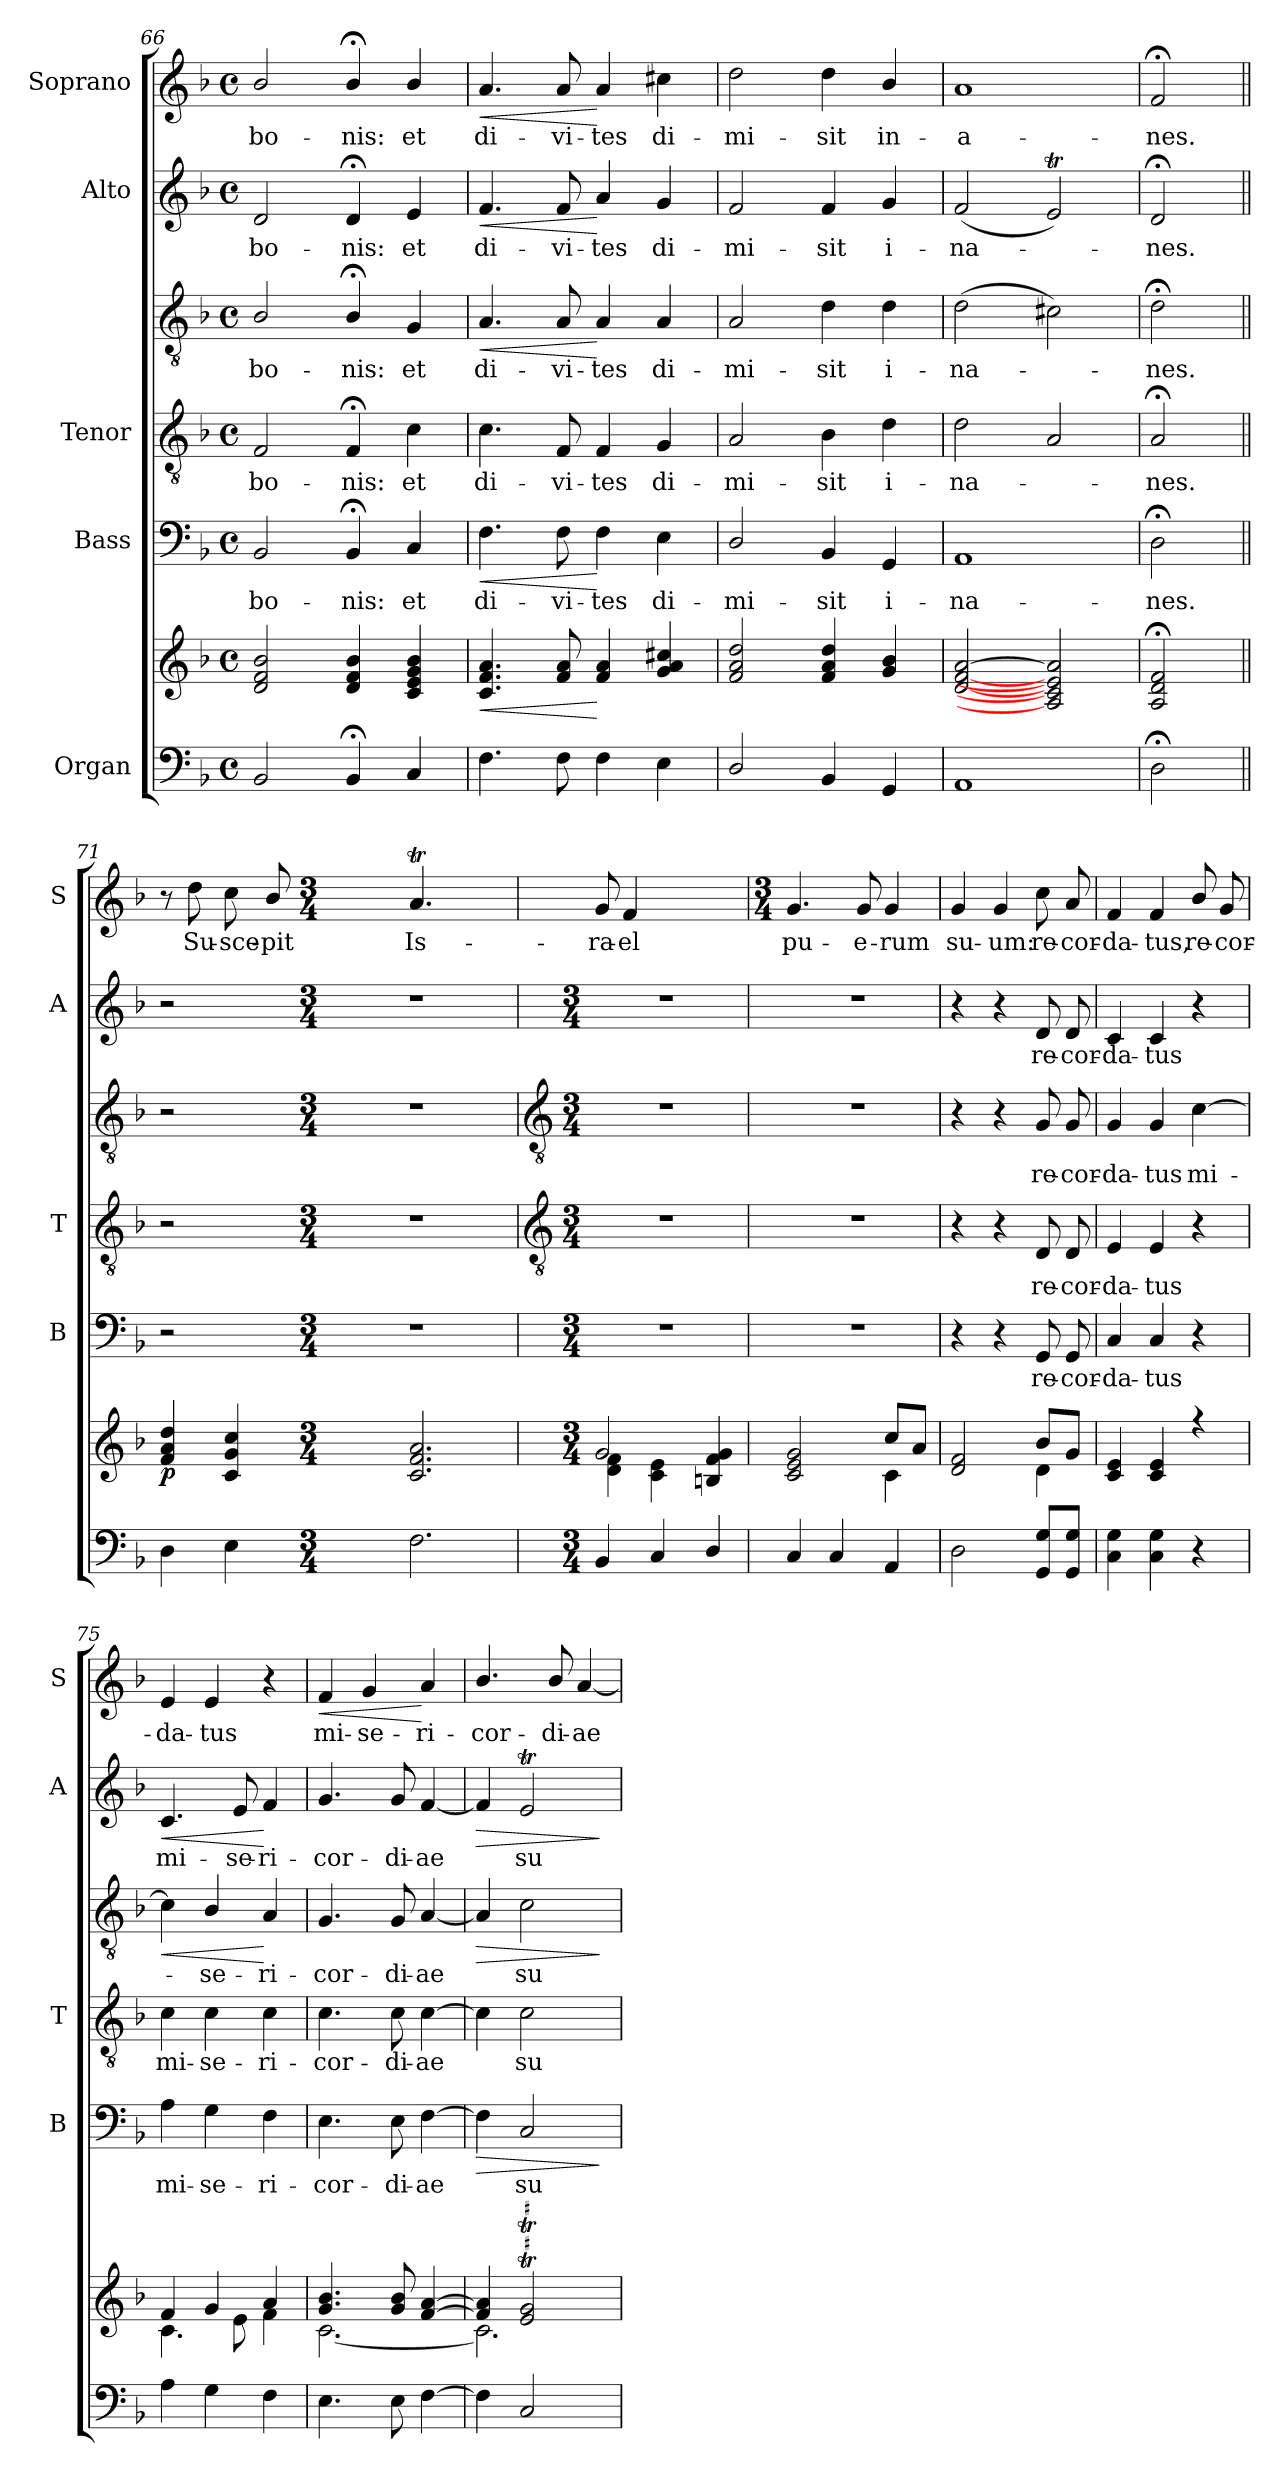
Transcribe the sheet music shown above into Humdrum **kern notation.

**kern	**kern	**dynam	**kern	**text	**dynam	**kern	**text	**kern	**text	**dynam	**kern	**text	**dynam	**kern	**text	**dynam
*part5	*part5	*part5	*part4	*part4	*part4	*part3	*part3	*part3	*part3	*part3	*part2	*part2	*part2	*part1	*part1	*part1
*staff7	*staff6	*staff6/7	*staff5	*staff5	*staff5	*staff4	*staff4	*staff3	*staff3	*staff3/4	*staff2	*staff2	*staff2	*staff1	*staff1	*staff1
*I"Organ	*	*	*I"Bass	*	*	*I"Tenor	*	*	*	*	*I"Alto	*	*	*I"Soprano	*	*
*	*	*	*I'B	*	*	*I'T	*	*	*	*	*I'A	*	*	*I'S	*	*
*clefF4	*clefG2	*	*clefF4	*	*	*clefGv2	*	*clefGv2	*	*	*clefG2	*	*	*clefG2	*	*
*k[b-]	*k[b-]	*	*k[b-]	*	*	*k[b-]	*	*k[b-]	*	*	*k[b-]	*	*	*k[b-]	*	*
*F:	*F:	*	*F:	*	*	*F:	*	*F:	*	*	*F:	*	*	*F:	*	*
*M4/4	*M4/4	*	*M4/4	*	*	*M4/4	*	*M4/4	*	*	*M4/4	*	*	*M4/4	*	*
*met(c)	*met(c)	*	*met(c)	*	*	*met(c)	*	*met(c)	*	*	*met(c)	*	*	*met(c)	*	*
=66	=66	=66	=66	=66	=66	=66	=66	=66	=66	=66	=66	=66	=66	=66	=66	=66
!	!	!	!	!LO:LY:b	!	!	!LO:LY:b	!	!LO:LY:b	!	!	!LO:LY:b	!	!	!LO:LY:b	!
2BB-	2d 2f 2b-	.	2BB-	bo-	.	2F	bo-	2B-/	bo-	.	2d	bo-	.	2b-/	bo-	.
!	!	!	!	!LO:LY:b	!	!	!LO:LY:b	!	!LO:LY:b	!	!	!LO:LY:b	!	!	!LO:LY:b	!
4BB-;<	4d 4f 4b-	.	4BB-;<	-nis:	.	4F;<	-nis:	4B-;</	-nis:	.	4d;<	-nis:	.	4b-;</	-nis:	.
!	!	!	!	!LO:LY:b	!	!	!LO:LY:b	!	!LO:LY:b	!	!	!LO:LY:b	!	!	!LO:LY:b	!
4C	4c 4e 4g 4b-	.	4C	et	.	4c	et	4G	et	.	4e	et	.	4b-/	et	.
=67	=67	=67	=67	=67	=67	=67	=67	=67	=67	=67	=67	=67	=67	=67	=67	=67
!	!	!LO:HP:b	!	!LO:LY:b	!LO:HP:b	!	!LO:LY:b	!	!LO:LY:b	!LO:HP:b	!	!LO:LY:b	!LO:HP:b	!	!LO:LY:b	!LO:HP:b
4.F	4.c 4.f 4.a	<	4.F	di-	<	4.c	-di-	4.A	di-	<	4.f	di-	<	4.a	di-	<
!	!	!	!	!LO:LY:b	!	!	!LO:LY:b	!	!LO:LY:b	!	!	!LO:LY:b	!	!	!LO:LY:b	!
8F	8f 8a	.	8F	-vi-	.	8F	-vi-	8A	-vi-	.	8f	-vi-	.	8a	-vi-	.
!	!	!	!	!LO:LY:b	!	!	!LO:LY:b	!	!LO:LY:b	!	!	!LO:LY:b	!	!	!LO:LY:b	!
4F	4f 4a	[	4F	-tes	[	4F	-tes	4A	-tes	[	4a	-tes	[	4a	-tes	[
!	!	!	!	!LO:LY:b	!	!	!LO:LY:b	!	!LO:LY:b	!	!	!LO:LY:b	!	!	!LO:LY:b	!
4E	4g 4a 4cc#X	.	4E	di-	.	4G	di-	4A	di-	.	4g	di-	.	4cc#X	di-	.
=68	=68	=68	=68	=68	=68	=68	=68	=68	=68	=68	=68	=68	=68	=68	=68	=68
!	!	!	!	!LO:LY:b	!	!	!LO:LY:b	!	!LO:LY:b	!	!	!LO:LY:b	!	!	!LO:LY:b	!
2D/	2f 2a 2dd	.	2D/	-mi-	.	2A	-mi-	2A	-mi-	.	2f	-mi-	.	2dd	-mi-	.
!	!	!	!	!LO:LY:b	!	!	!LO:LY:b	!	!LO:LY:b	!	!	!LO:LY:b	!	!	!LO:LY:b	!
4BB-	4f 4a 4dd	.	4BB-	-sit	.	4B-	-sit	4d	-sit	.	4f	-sit	.	4dd	-sit	.
!	!	!	!	!LO:LY:b	!	!	!LO:LY:b	!	!LO:LY:b	!	!	!LO:LY:b	!	!	!LO:LY:b	!
4GG	4g 4b-	.	4GG	i-	.	4d	i-	4d	i-	.	4g	i-	.	4b-/	in-	.
=69	=69	=69	=69	=69	=69	=69	=69	=69	=69	=69	=69	=69	=69	=69	=69	=69
!	!	!	!	!LO:LY:b	!	!	!LO:LY:b	!	!LO:LY:b	!	!	!LO:LY:b	!	!	!LO:LY:b	!
1AA	[2d [2f [2a	.	1AA	-na-	.	2d	na-	(>2d	-na-	.	(<2f	-na-	.	1a	-a-	.
.	2A] 2c#] 2e] 2a]	.	.	.	.	2A	.	2c#X)	.	.	2et)	.	.	.	.	.
=70	=70	=70	=70	=70	=70	=70	=70	=70	=70	=70	=70	=70	=70	=70	=70	=70
!	!	!	!	!LO:LY:b	!	!	!LO:LY:b	!	!LO:LY:b	!	!	!LO:LY:b	!	!	!LO:LY:b	!
2D;<	2A;< 2d;< 2f;<	.	2D;<	-nes.	.	2A;<	nes.	2d;<	nes.	.	2d;<	nes.	.	2f;<	-nes.	.
=71||	=71||	=71||	=71||	=71||	=71||	=71||	=71||	=71||	=71||	=71||	=71||	=71||	=71||	=71||	=71||	=71||
!	!	!LO:DY:b	!	!	!	!	!	!	!	!	!	!	!	!	!	!
4D	4f 4a 4dd	p	2r	.	.	2r	.	2r	.	.	2r	.	.	8r	.	.
!	!	!	!	!	!	!	!	!	!	!	!	!	!	!	!LO:LY:b	!
.	.	.	.	.	.	.	.	.	.	.	.	.	.	8dd	Su-	.
!	!	!	!	!	!	!	!	!	!	!	!	!	!	!	!LO:LY:b	!
4E	4c 4g 4cc	.	.	.	.	.	.	.	.	.	.	.	.	8cc	-sce-	.
!	!	!	!	!	!	!	!	!	!	!	!	!	!	!	!LO:LY:b	!
.	.	.	.	.	.	.	.	.	.	.	.	.	.	8b-/	-pit	.
*M3/4	*M3/4	*	*M3/4	*	*	*M3/4	*	*M3/4	*	*	*M3/4	*	*	*M3/4	*	*
!	!	!	!LO:N:vis=1	!	!	!LO:N:vis=1	!	!LO:N:vis=1	!	!	!LO:N:vis=1	!	!	!	!LO:LY:b	!
2.F	2.c 2.f 2.a	.	2.r	.	.	2.r	.	2.r	.	.	2.r	.	.	4.at	Is-	.
.	.	.	.	.	.	.	.	.	.	.	.	.	.	4.ryy	.	.
!!LO:LB:g=z
=71A	=71A	=71A	=71A	=71A	=71A	=71A	=71A	=71A	=71A	=71A	=71A	=71A	=71A	=71A	=71A	=71A
*	*	*	*	*	*	*clefGv2	*	*clefGv2	*	*	*	*	*	*	*	*
*M3/4	*M3/4	*	*M3/4	*	*	*M3/4	*	*M3/4	*	*	*M3/4	*	*	*	*	*
*	*^	*	*	*	*	*	*	*	*	*	*	*	*	*	*	*
!	!	!	!	!LO:N:vis=1	!	!	!LO:N:vis=1	!	!LO:N:vis=1	!	!	!LO:N:vis=1	!	!	!	!LO:LY:b	!
4BB-	2g	4d\ 4f\	.	2.r	.	.	2.r	.	2.r	.	.	2.r	.	.	8g	-ra-	.
!	!	!	!	!	!	!	!	!	!	!	!	!	!	!	!	!LO:LY:b	!
.	.	.	.	.	.	.	.	.	.	.	.	.	.	.	4f	-el	.
4C	.	4c\ 4e\	.	.	.	.	.	.	.	.	.	.	.	.	.	.	.
.	.	.	.	.	.	.	.	.	.	.	.	.	.	.	4.ryy	.	.
4D/	4Bn 4f 4g	4ryy	.	.	.	.	.	.	.	.	.	.	.	.	.	.	.
!!LO:LB:g=z
=72	=72	=72	=72	=72	=72	=72	=72	=72	=72	=72	=72	=72	=72	=72	=72	=72	=72
*	*	*	*	*	*	*	*	*	*	*	*	*	*	*	*M3/4	*	*
!	!	!	!	!LO:N:vis=1	!	!	!LO:N:vis=1	!	!LO:N:vis=1	!	!	!LO:N:vis=1	!	!	!	!LO:LY:b	!
4C	2c 2e 2g	2ryy	.	2.r	.	.	2.r	.	2.r	.	.	2.r	.	.	4.g	pu-	.
4C	.	.	.	.	.	.	.	.	.	.	.	.	.	.	.	.	.
!	!	!	!	!	!	!	!	!	!	!	!	!	!	!	!	!LO:LY:b	!
.	.	.	.	.	.	.	.	.	.	.	.	.	.	.	8g	-e-	.
!	!	!	!	!	!	!	!	!	!	!	!	!	!	!	!	!LO:LY:b	!
4AA	8cc/L	4c\	.	.	.	.	.	.	.	.	.	.	.	.	4g	-rum	.
.	8a/J	.	.	.	.	.	.	.	.	.	.	.	.	.	.	.	.
=73	=73	=73	=73	=73	=73	=73	=73	=73	=73	=73	=73	=73	=73	=73	=73	=73	=73
!	!	!	!	!	!	!	!	!	!	!	!	!	!	!	!	!LO:LY:b	!
2D	2d 2f	2ryy	.	4r	.	.	4r	.	4r	.	.	4r	.	.	4g	su-	.
!	!	!	!	!	!	!	!	!	!	!	!	!	!	!	!	!LO:LY:b	!
.	.	.	.	4r	.	.	4r	.	4r	.	.	4r	.	.	4g	-um:	.
!	!	!	!	!	!LO:LY:b	!	!	!LO:LY:b	!	!LO:LY:b	!	!	!LO:LY:b	!	!	!LO:LY:b	!
8GG 8GL	8b-L	4d\	.	8GG	re-	.	8D	-re-	8G	re-	.	8d	re-	.	8cc	re-	.
!	!	!	!	!	!LO:LY:b	!	!	!LO:LY:b	!	!LO:LY:b	!	!	!LO:LY:b	!	!	!LO:LY:b	!
8GG 8GJ	8gJ	.	.	8GG	-cor-	.	8D	-cor-	8G	-cor-	.	8d	-cor-	.	8a	-cor-	.
=74	=74	=74	=74	=74	=74	=74	=74	=74	=74	=74	=74	=74	=74	=74	=74	=74	=74
!	!	!LO:N:vis=1	!	!	!LO:LY:b	!	!	!LO:LY:b	!	!LO:LY:b	!	!	!LO:LY:b	!	!	!LO:LY:b	!
4C 4G	4c 4e	2.ryy	.	4C	-da-	.	4E	da-	4G	-da-	.	4c	-da-	.	4f	-da-	.
!	!	!	!	!	!LO:LY:b	!	!	!LO:LY:b	!	!LO:LY:b	!	!	!LO:LY:b	!	!	!LO:LY:b	!
4C 4G	4c 4e	.	.	4C	-tus	.	4E	-tus	4G	-tus	.	4c	-tus	.	4f	-tus,	.
!	!	!	!	!	!	!	!	!	!	!LO:LY:b	!	!	!	!	!	!LO:LY:b	!
4r	4r	.	.	4r	.	.	4r	.	[4c	mi-	.	4r	.	.	8b-/	re-	.
!	!	!	!	!	!	!	!	!	!	!	!	!	!	!	!	!LO:LY:b	!
.	.	.	.	.	.	.	.	.	.	.	.	.	.	.	8g	-cor-	.
=75	=75	=75	=75	=75	=75	=75	=75	=75	=75	=75	=75	=75	=75	=75	=75	=75	=75
!	!	!	!	!	!LO:LY:b	!	!	!LO:LY:b	!	!	!LO:HP:b	!	!LO:LY:b	!LO:HP:b	!	!LO:LY:b	!
4A	4f	4.c\	.	4A	mi-	.	4c	-mi-	4c]	.	<	4.c	mi-	<	4e	-da-	.
!	!	!	!	!	!LO:LY:b	!	!	!LO:LY:b	!	!LO:LY:b	!	!	!	!	!	!LO:LY:b	!
4G	4g	.	.	4G	-se-	.	4c	-se-	4B-/	se-	.	.	.	.	4e	-tus	.
!	!	!	!	!	!	!	!	!	!	!	!	!	!LO:LY:b	!	!	!	!
.	.	8e\	.	.	.	.	.	.	.	.	.	8e	-se-	.	.	.	.
!	!	!	!	!	!LO:LY:b	!	!	!LO:LY:b	!	!LO:LY:b	!	!	!LO:LY:b	!	!	!	!
4F	4a	4f\	.	4F	-ri-	.	4c	-ri-	4A	-ri-	[	4f	-ri-	[	4r	.	.
=76	=76	=76	=76	=76	=76	=76	=76	=76	=76	=76	=76	=76	=76	=76	=76	=76	=76
!	!	!	!	!	!LO:LY:b	!	!	!LO:LY:b	!	!LO:LY:b	!	!	!LO:LY:b	!	!	!LO:LY:b	!LO:HP:b
4.E	4.g 4.b-	[2.c\	.	4.E	-cor-	.	4.c	cor-	4.G	-cor-	.	4.g	-cor-	.	4f	mi-	<
!	!	!	!	!	!	!	!	!	!	!	!	!	!	!	!	!LO:LY:b	!
.	.	.	.	.	.	.	.	.	.	.	.	.	.	.	4g	-se-	.
!	!	!	!	!	!LO:LY:b	!	!	!LO:LY:b	!	!LO:LY:b	!	!	!LO:LY:b	!	!	!	!
8E	8g 8b-	.	.	8E	-di-	.	8c	-di-	8G	-di-	.	8g	-di-	.	.	.	.
!	!	!	!	!	!LO:LY:b	!	!	!LO:LY:b	!	!LO:LY:b	!	!	!LO:LY:b	!	!	!LO:LY:b	!
[4F	[4f [4a	.	.	[4F	-ae	.	[4c	-ae	[4A	-ae	.	[4f	-ae	.	4a	-ri-	[
=77	=77	=77	=77	=77	=77	=77	=77	=77	=77	=77	=77	=77	=77	=77	=77	=77	=77
!	!	!	!	!	!	!LO:HP:b	!	!	!	!	!LO:HP:b	!	!	!LO:HP:b	!	!LO:LY:b	!
4F]	4f] 4a]	2.c\]	.	4F]	.	>	4c]	.	4A]	.	>	4f]	.	>	4.b-/	-cor-	.
!	!	!	!	!	!LO:LY:b	!	!	!LO:LY:b	!	!LO:LY:b	!	!	!LO:LY:b	!	!	!	!
2C	2eT 2gT	.	.	2C	su-	.	2c	-su-	2c	su-	.	2et	su-	.	.	.	.
!	!	!	!	!	!	!	!	!	!	!	!	!	!	!	!	!LO:LY:b	!
.	.	.	.	.	.	.	.	.	.	.	.	.	.	.	8b-/	-di-	.
!	!	!	!	!	!	!	!	!	!	!	!	!	!	!	!	!LO:LY:b	!
.	.	.	.	.	.	.	.	.	.	.	.	.	.	.	[4a	-ae	.
*	*v	*v	*	*	*	*	*	*	*	*	*	*	*	*	*	*	*
.	.	.	.	.	]	.	.	.	.	]	.	.	]	.	.	.
=	=	=	=	=	=	=	=	=	=	=	=	=	=	=	=	=
*-	*-	*-	*-	*-	*-	*-	*-	*-	*-	*-	*-	*-	*-	*-	*-	*-
